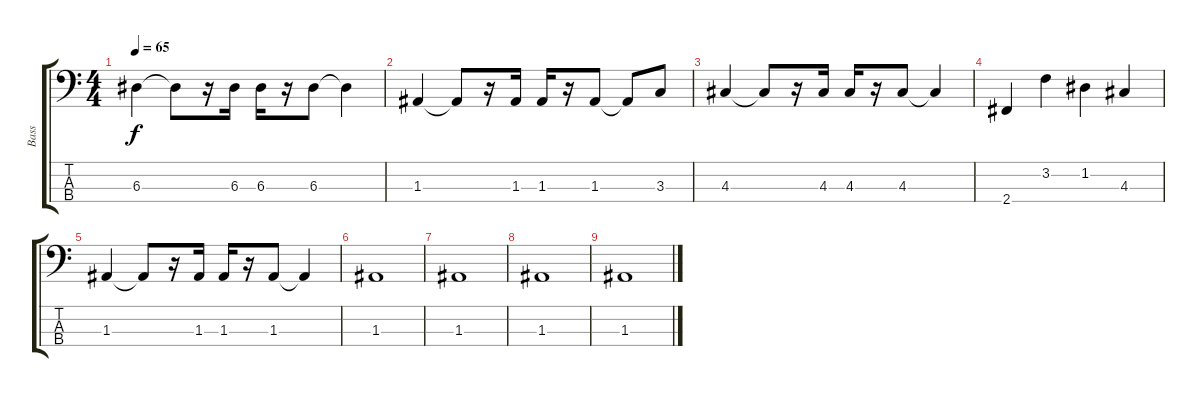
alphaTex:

\track ("Bass" "Bass") {instrument electricbassfinger}
\staff {score tabs}
\tuning (G2 D2 A1 E1) {hide}
\ts (4 4)
\tempo 65
\clef f4
\ks c
6.3.4{dy f} 6.3{t}.8 r.16 6.3.16 6.3.16 r.16 6.3.8 6.3{t}.4 |
1.3.4 1.3{t}.8 r.16 1.3.16 1.3.16 r.16 1.3.8 1.3{t}.8 3.3.8 |
4.3.4 4.3{t}.8 r.16 4.3.16 4.3.16 r.16 4.3.8 4.3{t}.4 |
2.4.4 3.2.4 1.2.4 4.3.4 |
1.3.4 1.3{t}.8 r.16 1.3.16 1.3.16 r.16 1.3.8 1.3{t}.4 |
1.3.1 |
1.3.1 |
1.3.1 |
1.3.1
